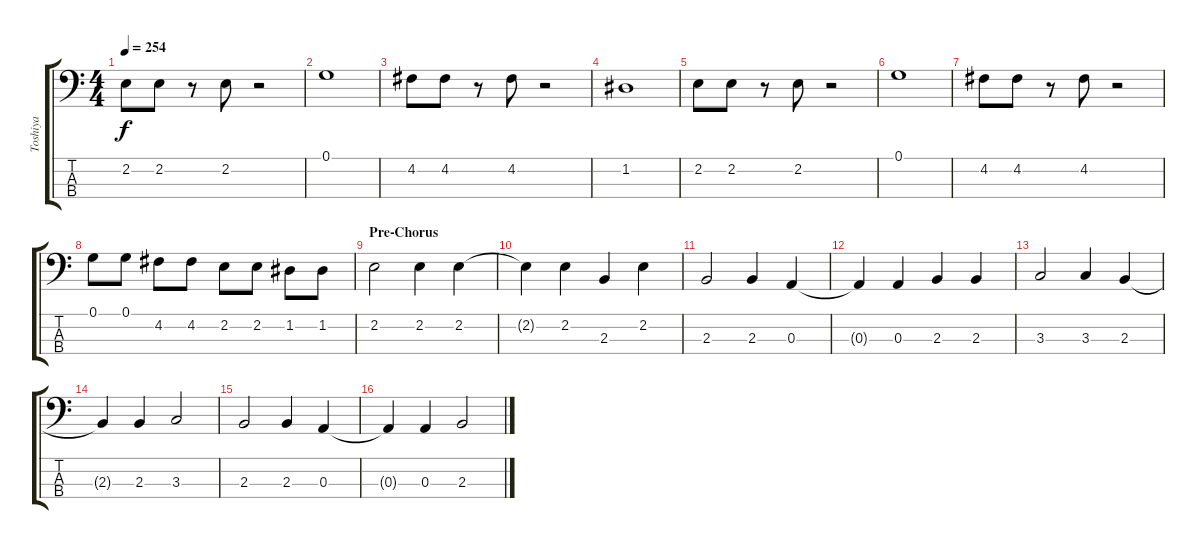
\track ("Toshiya" "Toshiya") {instrument electricbasspick}
\staff {score tabs}
\tuning (G2 D2 A1 E1) {hide}
\ts (4 4)
\tempo 254
\clef f4
\ks c
2.2.8{dy f} 2.2.8 r.8 2.2.8 r.2 |
0.1.1 |
4.2.8 4.2.8 r.8 4.2.8 r.2 |
1.2.1 |
2.2.8 2.2.8 r.8 2.2.8 r.2 |
0.1.1 |
4.2.8 4.2.8 r.8 4.2.8 r.2 |
0.1.8 0.1.8 4.2.8 4.2.8 2.2.8 2.2.8 1.2.8 1.2.8 |
\section ("" "Pre-Chorus")
2.2.2 2.2.4 2.2.4 |
2.2{t}.4 2.2.4 2.3.4 2.2.4 |
2.3.2 2.3.4 0.3.4 |
0.3{t}.4 0.3.4 2.3.4 2.3.4 |
3.3.2 3.3.4 2.3.4 |
2.3{t}.4 2.3.4 3.3.2 |
2.3.2 2.3.4 0.3.4 |
0.3{t}.4 0.3.4 2.3.2
